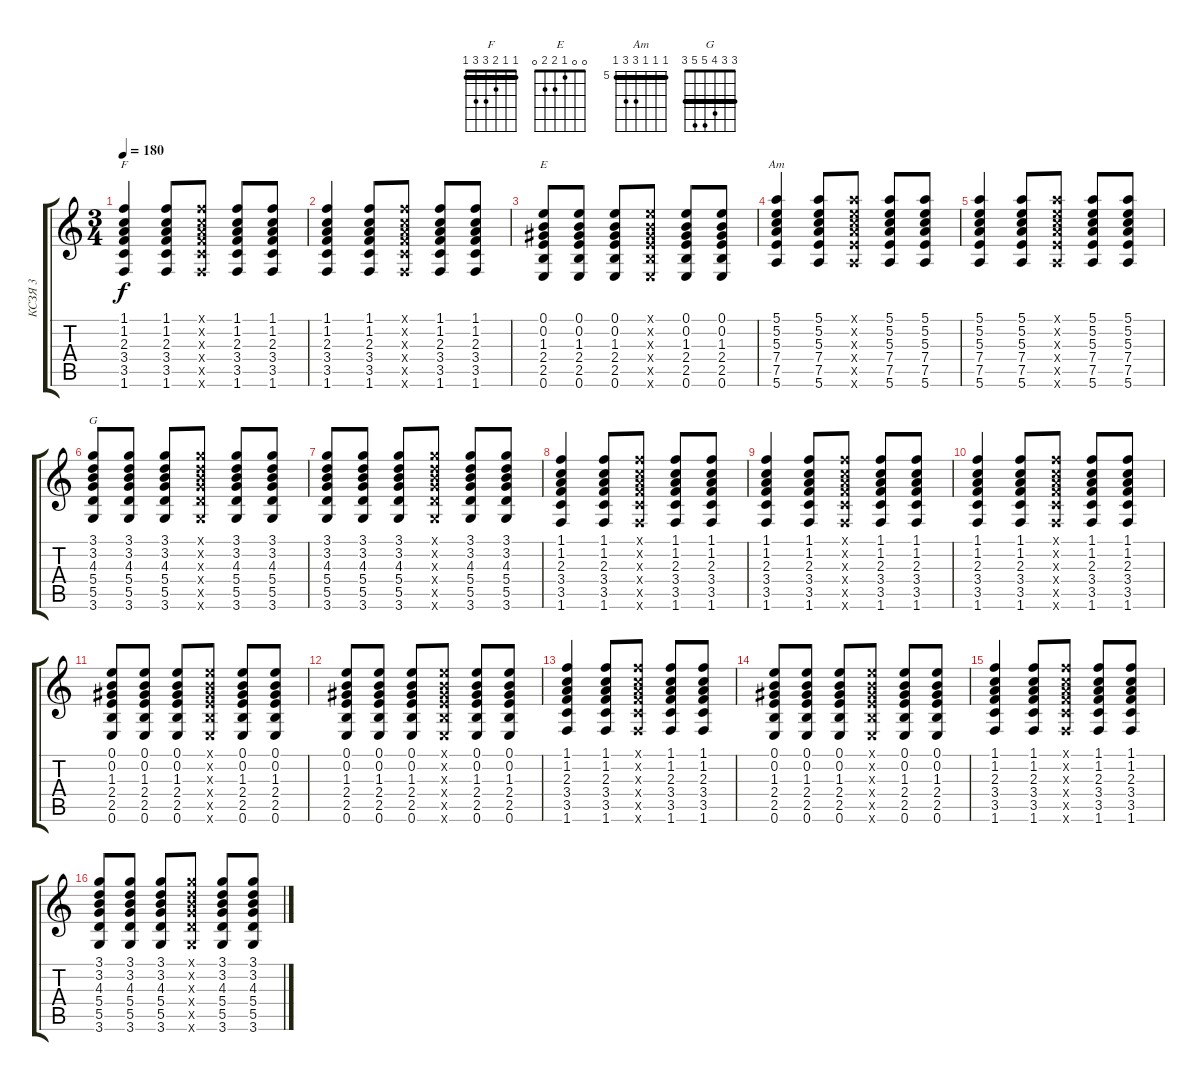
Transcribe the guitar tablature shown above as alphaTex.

\track ("КСЗЯ 3" "КСЗЯ 3") {instrument acousticguitarnylon}
\staff {score tabs}
\tuning (E4 B3 G3 D3 A2 E2) {hide}
\chord ("F" 1 1 2 3 3 1) {barre 1}
\chord ("E" 0 0 1 2 2 0)
\chord ("Am" 5 5 5 7 7 5) {firstfret 5 barre 5}
\chord ("G" 3 3 4 5 5 3) {barre 3}
\ts (3 4)
\tempo 180
\clef g2
\ks c
(1.1 1.2 2.3 3.4 3.5 1.6).4{ch "F" dy f} (1.1 1.2 2.3 3.4 3.5 1.6).8 (1.1{x} 1.2{x} 2.3{x} 3.4{x} 3.5{x} 1.6{x}).8 (1.1 1.2 2.3 3.4 3.5 1.6).8 (1.1 1.2 2.3 3.4 3.5 1.6).8 |
(1.1 1.2 2.3 3.4 3.5 1.6).4 (1.1 1.2 2.3 3.4 3.5 1.6).8 (1.1{x} 1.2{x} 2.3{x} 3.4{x} 3.5{x} 1.6{x}).8 (1.1 1.2 2.3 3.4 3.5 1.6).8 (1.1 1.2 2.3 3.4 3.5 1.6).8 |
(0.1 0.2 1.3 2.4 2.5 0.6).8{ch "E"} (0.1 0.2 1.3 2.4 2.5 0.6).8 (0.1 0.2 1.3 2.4 2.5 0.6).8 (0.1{x} 0.2{x} 1.3{x} 2.4{x} 2.5{x} 0.6{x}).8 (0.1 0.2 1.3 2.4 2.5 0.6).8 (0.1 0.2 1.3 2.4 2.5 0.6).8 |
(5.1 5.2 5.3 7.4 7.5 5.6).4{ch "Am"} (5.1 5.2 5.3 7.4 7.5 5.6).8 (5.1{x} 5.2{x} 5.3{x} 7.4{x} 7.5{x} 5.6{x}).8 (5.1 5.2 5.3 7.4 7.5 5.6).8 (5.1 5.2 5.3 7.4 7.5 5.6).8 |
(5.1 5.2 5.3 7.4 7.5 5.6).4 (5.1 5.2 5.3 7.4 7.5 5.6).8 (5.1{x} 5.2{x} 5.3{x} 7.4{x} 7.5{x} 5.6{x}).8 (5.1 5.2 5.3 7.4 7.5 5.6).8 (5.1 5.2 5.3 7.4 7.5 5.6).8 |
(3.1 3.2 4.3 5.4 5.5 3.6).8{ch "G"} (3.1 3.2 4.3 5.4 5.5 3.6).8 (3.1 3.2 4.3 5.4 5.5 3.6).8 (3.1{x} 3.2{x} 4.3{x} 5.4{x} 5.5{x} 3.6{x}).8 (3.1 3.2 4.3 5.4 5.5 3.6).8 (3.1 3.2 4.3 5.4 5.5 3.6).8 |
(3.1 3.2 4.3 5.4 5.5 3.6).8 (3.1 3.2 4.3 5.4 5.5 3.6).8 (3.1 3.2 4.3 5.4 5.5 3.6).8 (3.1{x} 3.2{x} 4.3{x} 5.4{x} 5.5{x} 3.6{x}).8 (3.1 3.2 4.3 5.4 5.5 3.6).8 (3.1 3.2 4.3 5.4 5.5 3.6).8 |
(1.1 1.2 2.3 3.4 3.5 1.6).4 (1.1 1.2 2.3 3.4 3.5 1.6).8 (1.1{x} 1.2{x} 2.3{x} 3.4{x} 3.5{x} 1.6{x}).8 (1.1 1.2 2.3 3.4 3.5 1.6).8 (1.1 1.2 2.3 3.4 3.5 1.6).8 |
(1.1 1.2 2.3 3.4 3.5 1.6).4 (1.1 1.2 2.3 3.4 3.5 1.6).8 (1.1{x} 1.2{x} 2.3{x} 3.4{x} 3.5{x} 1.6{x}).8 (1.1 1.2 2.3 3.4 3.5 1.6).8 (1.1 1.2 2.3 3.4 3.5 1.6).8 |
(1.1 1.2 2.3 3.4 3.5 1.6).4 (1.1 1.2 2.3 3.4 3.5 1.6).8 (1.1{x} 1.2{x} 2.3{x} 3.4{x} 3.5{x} 1.6{x}).8 (1.1 1.2 2.3 3.4 3.5 1.6).8 (1.1 1.2 2.3 3.4 3.5 1.6).8 |
(0.1 0.2 1.3 2.4 2.5 0.6).8 (0.1 0.2 1.3 2.4 2.5 0.6).8 (0.1 0.2 1.3 2.4 2.5 0.6).8 (0.1{x} 0.2{x} 1.3{x} 2.4{x} 2.5{x} 0.6{x}).8 (0.1 0.2 1.3 2.4 2.5 0.6).8 (0.1 0.2 1.3 2.4 2.5 0.6).8 |
(0.1 0.2 1.3 2.4 2.5 0.6).8 (0.1 0.2 1.3 2.4 2.5 0.6).8 (0.1 0.2 1.3 2.4 2.5 0.6).8 (0.1{x} 0.2{x} 1.3{x} 2.4{x} 2.5{x} 0.6{x}).8 (0.1 0.2 1.3 2.4 2.5 0.6).8 (0.1 0.2 1.3 2.4 2.5 0.6).8 |
(1.1 1.2 2.3 3.4 3.5 1.6).4 (1.1 1.2 2.3 3.4 3.5 1.6).8 (1.1{x} 1.2{x} 2.3{x} 3.4{x} 3.5{x} 1.6{x}).8 (1.1 1.2 2.3 3.4 3.5 1.6).8 (1.1 1.2 2.3 3.4 3.5 1.6).8 |
(0.1 0.2 1.3 2.4 2.5 0.6).8 (0.1 0.2 1.3 2.4 2.5 0.6).8 (0.1 0.2 1.3 2.4 2.5 0.6).8 (0.1{x} 0.2{x} 1.3{x} 2.4{x} 2.5{x} 0.6{x}).8 (0.1 0.2 1.3 2.4 2.5 0.6).8 (0.1 0.2 1.3 2.4 2.5 0.6).8 |
(1.1 1.2 2.3 3.4 3.5 1.6).4 (1.1 1.2 2.3 3.4 3.5 1.6).8 (1.1{x} 1.2{x} 2.3{x} 3.4{x} 3.5{x} 1.6{x}).8 (1.1 1.2 2.3 3.4 3.5 1.6).8 (1.1 1.2 2.3 3.4 3.5 1.6).8 |
(3.1 3.2 4.3 5.4 5.5 3.6).8 (3.1 3.2 4.3 5.4 5.5 3.6).8 (3.1 3.2 4.3 5.4 5.5 3.6).8 (3.1{x} 3.2{x} 4.3{x} 5.4{x} 5.5{x} 3.6{x}).8 (3.1 3.2 4.3 5.4 5.5 3.6).8 (3.1 3.2 4.3 5.4 5.5 3.6).8
